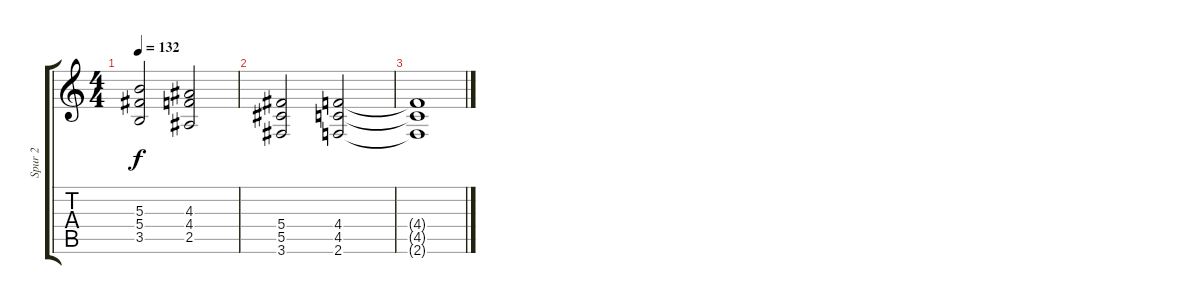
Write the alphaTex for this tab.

\track ("Spur 2" "Spur 2") {instrument distortionguitar}
\staff {score tabs}
\tuning (Eb4 Bb3 Gb3 Db3 Ab2 Eb2) {hide}
\ts (4 4)
\tempo 132
\clef g2
\ks c
(5.3 5.4 3.5).2{dy f} (4.3 4.4 2.5).2 |
(5.4 5.5 3.6).2 (4.4 4.5 2.6).2 |
(4.4{t} 4.5{t} 2.6{t}).1
